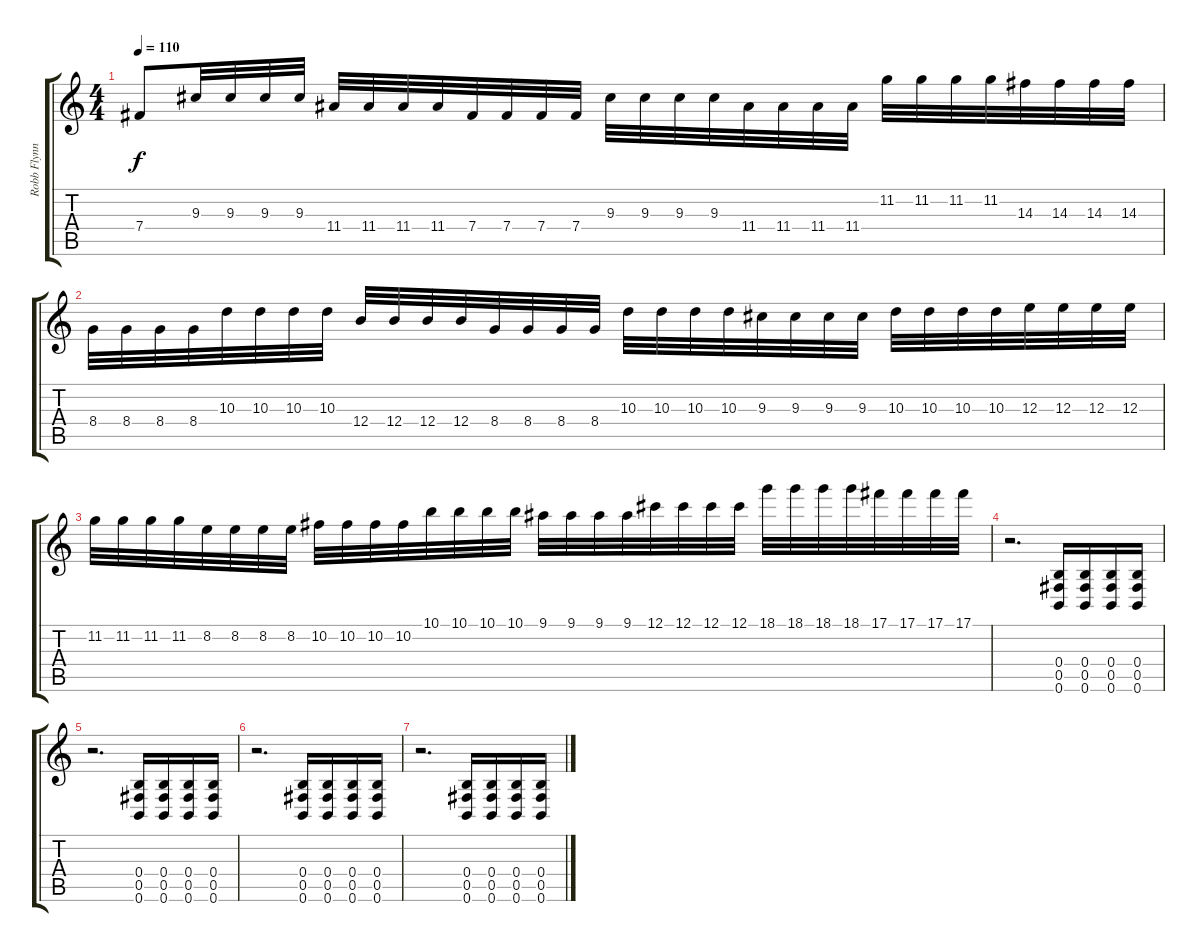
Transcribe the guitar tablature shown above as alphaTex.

\track ("Robb Flynn" "Robb Flynn") {instrument distortionguitar}
\staff {score tabs}
\tuning (Db4 Ab3 E3 B2 Gb2 B1) {hide}
\ts (4 4)
\tempo 110
\clef g2
\ks c
7.4.8{dy f} 9.3.32 9.3.32 9.3.32 9.3.32 11.4.32 11.4.32 11.4.32 11.4.32 7.4.32 7.4.32 7.4.32 7.4.32 9.3.32 9.3.32 9.3.32 9.3.32 11.4.32 11.4.32 11.4.32 11.4.32 11.2.32 11.2.32 11.2.32 11.2.32 14.3.32 14.3.32 14.3.32 14.3.32 |
8.4.32 8.4.32 8.4.32 8.4.32 10.3.32 10.3.32 10.3.32 10.3.32 12.4.32 12.4.32 12.4.32 12.4.32 8.4.32 8.4.32 8.4.32 8.4.32 10.3.32 10.3.32 10.3.32 10.3.32 9.3.32 9.3.32 9.3.32 9.3.32 10.3.32 10.3.32 10.3.32 10.3.32 12.3.32 12.3.32 12.3.32 12.3.32 |
11.2.32 11.2.32 11.2.32 11.2.32 8.2.32 8.2.32 8.2.32 8.2.32 10.2.32 10.2.32 10.2.32 10.2.32 10.1.32 10.1.32 10.1.32 10.1.32 9.1.32 9.1.32 9.1.32 9.1.32 12.1.32 12.1.32 12.1.32 12.1.32 18.1.32 18.1.32 18.1.32 18.1.32 17.1.32 17.1.32 17.1.32 17.1.32 |
r.2{d} (0.4 0.5 0.6).16 (0.4 0.5 0.6).16 (0.4 0.5 0.6).16 (0.4 0.5 0.6).16 |
r.2{d} (0.4 0.5 0.6).16 (0.4 0.5 0.6).16 (0.4 0.5 0.6).16 (0.4 0.5 0.6).16 |
r.2{d} (0.4 0.5 0.6).16 (0.4 0.5 0.6).16 (0.4 0.5 0.6).16 (0.4 0.5 0.6).16 |
r.2{d} (0.4 0.5 0.6).16 (0.4 0.5 0.6).16 (0.4 0.5 0.6).16 (0.4 0.5 0.6).16
